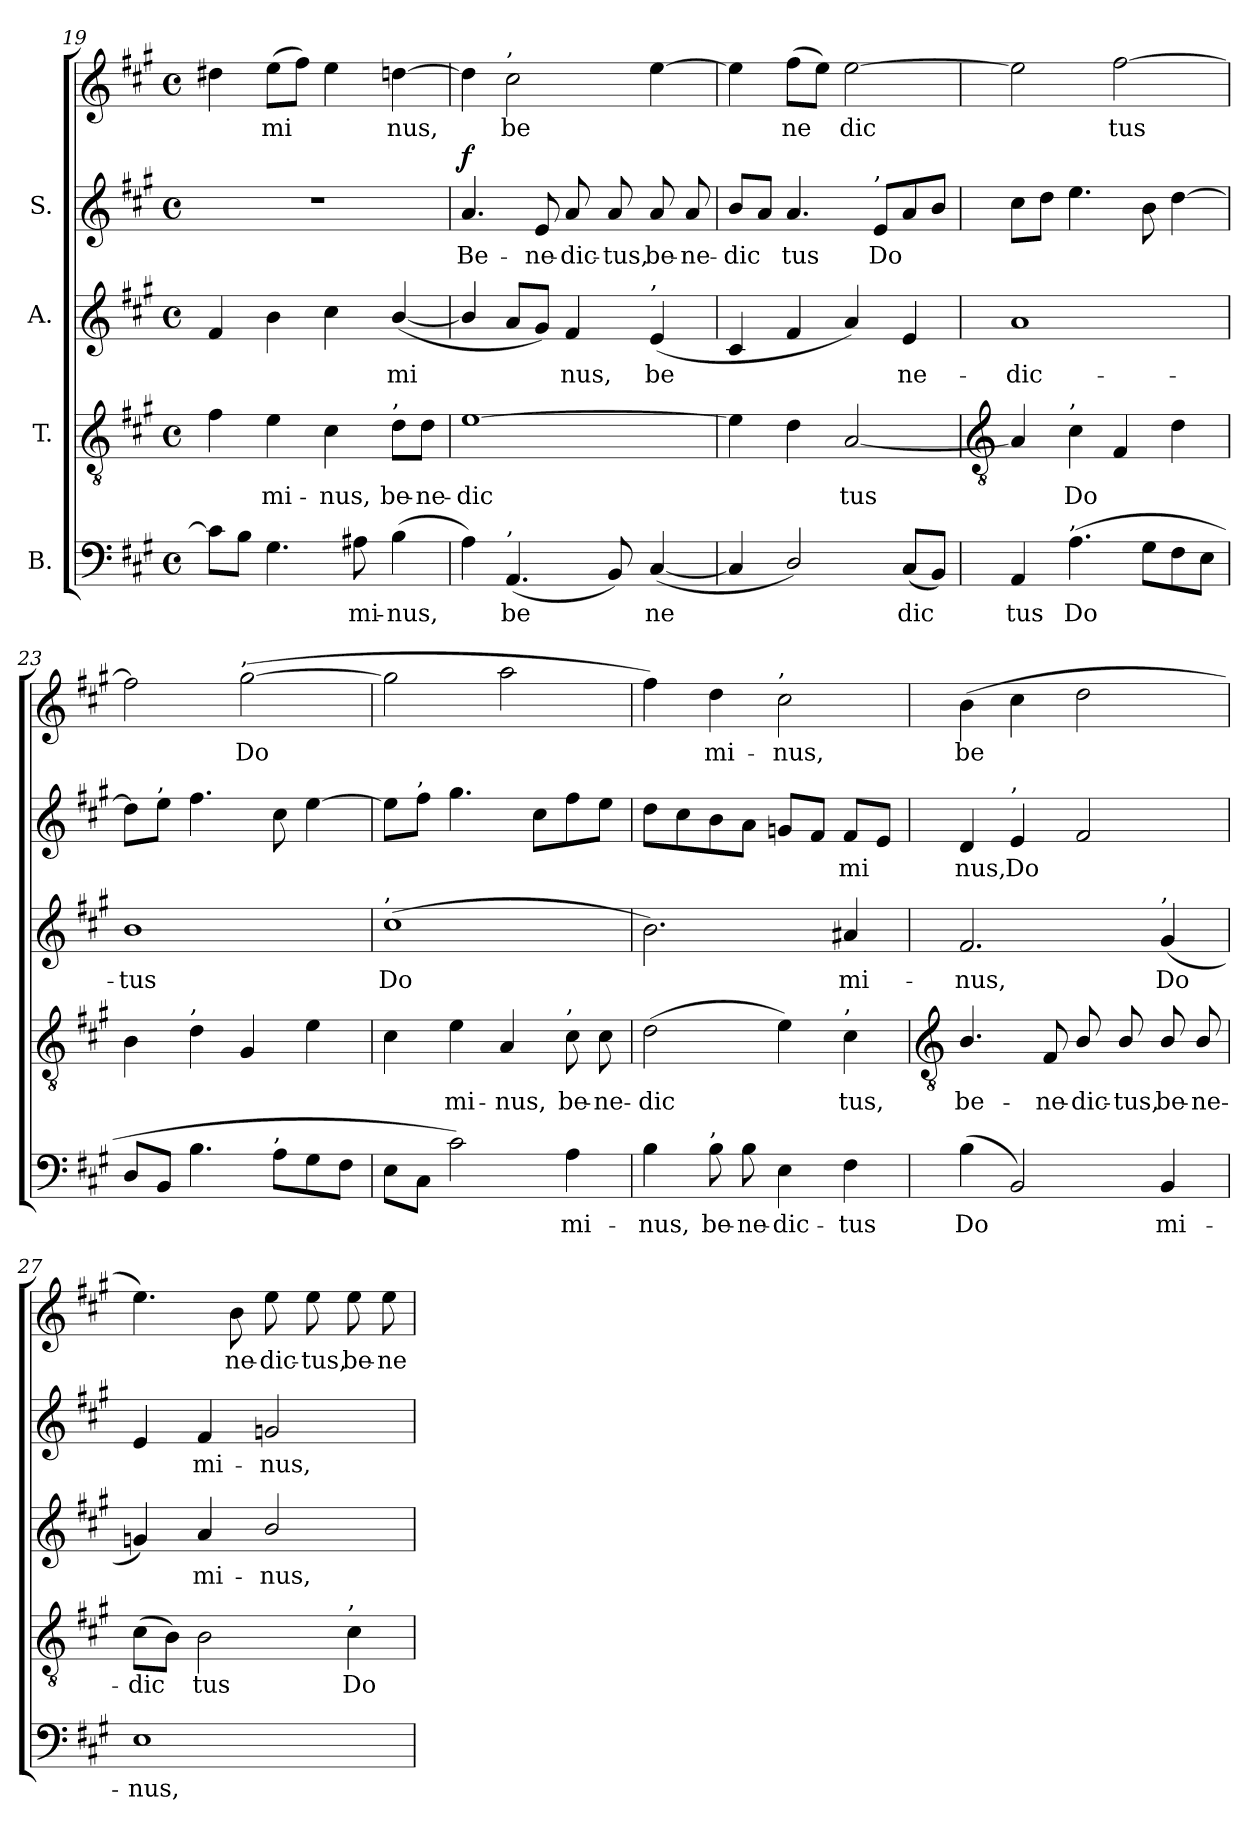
**kern	**text	**kern	**text	**kern	**text	**kern	**text	**kern	**text	**dynam
*part4	*part4	*part3	*part3	*part2	*part2	*part1	*part1	*part1	*part1	*part1
*staff5	*staff5	*staff4	*staff4	*staff3	*staff3	*staff2	*staff2	*staff1	*staff1	*staff1/2
*I"B.	*	*I"T.	*	*I"A.	*	*I"S.	*	*	*	*
!!LO:LB:g=z
*clefF4	*	*clefGv2	*	*clefG2	*	*clefG2	*	*clefG2	*	*
*k[f#c#g#]	*	*k[f#c#g#]	*	*k[f#c#g#]	*	*k[f#c#g#]	*	*k[f#c#g#]	*	*
*A:	*	*A:	*	*A:	*	*A:	*	*A:	*	*
*M4/4	*	*M4/4	*	*M4/4	*	*M4/4	*	*M4/4	*	*
*met(c)	*	*met(c)	*	*met(c)	*	*met(c)	*	*met(c)	*	*
=19	=19	=19	=19	=19	=19	=19	=19	=19	=19	=19
8c#L]	.	4f#	.	4f#	.	1r	.	4dd#X	.	.
8BJ	.	.	.	.	.	.	.	.	.	.
!	!	!	!LO:LY:b	!	!	!	!	!	!LO:LY:b	!
4.G#	.	4e	mi-	4b	.	.	.	(>8eeL	mi	.
.	.	.	.	.	.	.	.	8ff#J)	.	.
!	!	!	!LO:LY:b	!	!	!	!	!	!	!
.	.	4c#	-nus,	4cc#	.	.	.	4ee	.	.
!	!LO:LY:b	!	!	!	!	!	!	!	!	!
8A#X	mi-	.	.	.	.	.	.	.	.	.
!	!	!LO:TX:a:t=,	!	!	!	!	!	!	!	!
!	!LO:LY:b	!	!LO:LY:b	!	!LO:LY:b	!	!	!	!LO:LY:b	!
(>4B	-nus,	8dL	be-	(<[4b/	mi	.	.	[4ddn	nus,	.
!	!	!	!LO:LY:b	!	!	!	!	!	!	!
.	.	8dJ	-ne-	.	.	.	.	.	.	.
=20	=20	=20	=20	=20	=20	=20	=20	=20	=20	=20
!	!	!	!LO:LY:b	!	!	!	!LO:LY:b	!	!	!LO:DY:a=2
4A)	.	[1e	-dic	4b/]	.	4.a	Be-	4dd]	.	f
!	!	!	!	!	!	!	!	!LO:TX:a:t=,	!	!
!LO:TX:a:t=,	!	!	!	!	!	!	!	!	!	!
!	!LO:LY:b	!	!	!	!	!	!	!	!LO:LY:b	!
(<4.AA	be	.	.	8aL	.	.	.	2cc#	be	.
!	!	!	!	!	!	!	!LO:LY:b	!	!	!
.	.	.	.	8g#J)	.	8e	-ne-	.	.	.
!	!	!	!	!	!LO:LY:b	!	!LO:LY:b	!	!	!
.	.	.	.	4f#	nus,	8a	-dic-	.	.	.
!	!	!	!	!	!	!	!LO:LY:b	!	!	!
8BB)	.	.	.	.	.	8a	-tus,	.	.	.
!	!	!	!	!LO:TX:a:t=,	!	!	!	!	!	!
!	!LO:LY:b	!	!	!	!LO:LY:b	!	!LO:LY:b	!	!	!
(<[4C#	ne	.	.	(<4e	be	8a	be-	[4ee	.	.
!	!	!	!	!	!	!	!LO:LY:b	!	!	!
.	.	.	.	.	.	8a	-ne-	.	.	.
=21	=21	=21	=21	=21	=21	=21	=21	=21	=21	=21
!	!	!	!	!	!	!	!LO:LY:b	!	!	!
4C#]	.	4e]	.	4c#	.	8bL	dic	4ee]	.	.
.	.	.	.	.	.	8aJ	.	.	.	.
!	!	!	!	!	!	!	!LO:LY:b	!	!LO:LY:b	!
2D/)	.	4d	.	4f#	.	4.a	tus	(>8ff#L	-ne	.
.	.	.	.	.	.	.	.	8eeJ)	.	.
!	!	!	!LO:LY:b	!	!	!	!	!	!LO:LY:b	!
.	.	[2A	tus	4a)	.	.	.	[2ee	dic	.
!	!	!	!	!	!	!LO:TX:a:t=,	!	!	!	!
!	!	!	!	!	!	!	!LO:LY:b	!	!	!
.	.	.	.	.	.	8eL	Do	.	.	.
!	!LO:LY:b	!	!	!	!LO:LY:b	!	!	!	!	!
(<8C#L	dic	.	.	4e	ne-	8a	.	.	.	.
8BBJ)	.	.	.	.	.	8bJ	.	.	.	.
!!LO:LB:g=z
=22	=22	=22	=22	=22	=22	=22	=22	=22	=22	=22
*	*	*clefGv2	*	*	*	*	*	*	*	*
!	!LO:LY:b	!	!	!	!LO:LY:b	!	!	!	!	!
4AA	tus	4A]	.	1a	-dic-	8cc#L	.	2ee]	.	.
.	.	.	.	.	.	8ddJ	.	.	.	.
!	!	!LO:TX:a:t=,	!	!	!	!	!	!	!	!
!LO:TX:a:t=,	!	!	!	!	!	!	!	!	!	!
!	!LO:LY:b	!	!LO:LY:b	!	!	!	!	!	!	!
(>4.A	Do	4c#	Do	.	.	4.ee	.	.	.	.
!	!	!	!	!	!	!	!	!	!LO:LY:b	!
.	.	4F#	.	.	.	.	.	[2ff#	tus	.
8G#L	.	.	.	.	.	8b	.	.	.	.
8F#	.	4d	.	.	.	[4dd	.	.	.	.
8EJ	.	.	.	.	.	.	.	.	.	.
=23	=23	=23	=23	=23	=23	=23	=23	=23	=23	=23
!	!	!	!	!	!LO:LY:b	!	!	!	!	!
8DL	.	4B	.	1b	-tus	8ddL]	.	2ff#]	.	.
!	!	!	!	!	!	!LO:TX:a:t=,	!	!	!	!
8BBJ	.	.	.	.	.	8eeJ	.	.	.	.
!	!	!LO:TX:a:t=,	!	!	!	!	!	!	!	!
4.B	.	4d	.	.	.	4.ff#	.	.	.	.
!	!	!	!	!	!	!	!	!LO:TX:a:t=,	!	!
!	!	!	!	!	!	!	!	!	!LO:LY:b	!
.	.	4G#	.	.	.	.	.	(>[2gg#	Do	.
!LO:TX:a:t=,	!	!	!	!	!	!	!	!	!	!
8AL	.	.	.	.	.	8cc#	.	.	.	.
8G#	.	4e	.	.	.	[4ee	.	.	.	.
8F#J	.	.	.	.	.	.	.	.	.	.
=24	=24	=24	=24	=24	=24	=24	=24	=24	=24	=24
!	!	!	!	!LO:TX:a:t=,	!	!	!	!	!	!
!	!	!	!	!	!LO:LY:b	!	!	!	!	!
8EL	.	4c#	.	(>1cc#	Do	8eeL]	.	2gg#]	.	.
!	!	!	!	!	!	!LO:TX:a:t=,	!	!	!	!
8C#J	.	.	.	.	.	8ff#J	.	.	.	.
!	!	!	!LO:LY:b	!	!	!	!	!	!	!
2c#)	.	4e	mi-	.	.	4.gg#	.	.	.	.
!	!	!	!LO:LY:b	!	!	!	!	!	!	!
.	.	4A	-nus,	.	.	.	.	2aa	.	.
.	.	.	.	.	.	8cc#L	.	.	.	.
!	!	!LO:TX:a:t=,	!	!	!	!	!	!	!	!
!	!LO:LY:b	!	!LO:LY:b	!	!	!	!	!	!	!
4A	mi-	8c#	be-	.	.	8ff#	.	.	.	.
!	!	!	!LO:LY:b	!	!	!	!	!	!	!
.	.	8c#	-ne-	.	.	8eeJ	.	.	.	.
=25	=25	=25	=25	=25	=25	=25	=25	=25	=25	=25
!	!LO:LY:b	!	!LO:LY:b	!	!	!	!	!	!	!
4B	-nus,	(>2d	-dic	2.b)	.	8ddL	.	4ff#)	.	.
.	.	.	.	.	.	8cc#	.	.	.	.
!LO:TX:a:t=,	!	!	!	!	!	!	!	!	!	!
!	!LO:LY:b	!	!	!	!	!	!	!	!LO:LY:b	!
8B	be-	.	.	.	.	8b	.	4dd	mi-	.
!	!LO:LY:b	!	!	!	!	!	!	!	!	!
8B	-ne-	.	.	.	.	8aJ	.	.	.	.
!	!	!	!	!	!	!	!	!LO:TX:a:t=,	!	!
!	!LO:LY:b	!	!	!	!	!	!	!	!LO:LY:b	!
4E	-dic-	4e)	.	.	.	8gnL	.	2cc#	-nus,	.
.	.	.	.	.	.	8f#J	.	.	.	.
!	!	!LO:TX:a:t=,	!	!	!	!	!	!	!	!
!	!LO:LY:b	!	!LO:LY:b	!	!LO:LY:b	!	!LO:LY:b	!	!	!
4F#	-tus	4c#	tus,	4a#X	mi-	8f#L	mi	.	.	.
.	.	.	.	.	.	8eJ	.	.	.	.
!!LO:LB:g=z
=26	=26	=26	=26	=26	=26	=26	=26	=26	=26	=26
*	*	*clefGv2	*	*	*	*	*	*	*	*
!	!LO:LY:b	!	!LO:LY:b	!	!LO:LY:b	!	!LO:LY:b	!	!LO:LY:b	!
(>4B	Do	4.B/	be-	2.f#	-nus,	4d	nus,	(>4b	be	.
!	!	!	!	!	!	!LO:TX:a:t=,	!	!	!	!
!	!	!	!	!	!	!	!LO:LY:b	!	!	!
2BB)	.	.	.	.	.	4e	Do	4cc#	.	.
!	!	!	!LO:LY:b	!	!	!	!	!	!	!
.	.	8F#/	-ne-	.	.	.	.	.	.	.
!	!	!	!LO:LY:b	!	!	!	!	!	!	!
.	.	8B/	-dic-	.	.	2f#	.	2dd	.	.
!	!	!	!LO:LY:b	!	!	!	!	!	!	!
.	.	8B/	-tus,	.	.	.	.	.	.	.
!	!	!	!	!LO:TX:a:t=,	!	!	!	!	!	!
!	!LO:LY:b	!	!LO:LY:b	!	!LO:LY:b	!	!	!	!	!
4BB	mi-	8B/	be-	(<4g#	Do	.	.	.	.	.
!	!	!	!LO:LY:b	!	!	!	!	!	!	!
.	.	8B/	-ne-	.	.	.	.	.	.	.
=27	=27	=27	=27	=27	=27	=27	=27	=27	=27	=27
!	!LO:LY:b	!	!LO:LY:b	!	!	!	!	!	!	!
1E	-nus,	(>8c#L	-dic	4gn)	.	4e	.	4.ee)	.	.
.	.	8BJ)	.	.	.	.	.	.	.	.
!	!	!	!LO:LY:b	!	!LO:LY:b	!	!LO:LY:b	!	!	!
.	.	2B	tus	4a	mi-	4f#	-mi-	.	.	.
!	!	!	!	!	!	!	!	!	!LO:LY:b	!
.	.	.	.	.	.	.	.	8b	ne-	.
!	!	!	!	!	!LO:LY:b	!	!LO:LY:b	!	!LO:LY:b	!
.	.	.	.	2b/	-nus,	2gn	-nus,	8ee	-dic-	.
!	!	!	!	!	!	!	!	!	!LO:LY:b	!
.	.	.	.	.	.	.	.	8ee	-tus,	.
!	!	!LO:TX:a:t=,	!	!	!	!	!	!	!	!
!	!	!	!LO:LY:b	!	!	!	!	!	!LO:LY:b	!
.	.	4c#	Do	.	.	.	.	8ee	be-	.
!	!	!	!	!	!	!	!	!	!LO:LY:b	!
.	.	.	.	.	.	.	.	8ee	-ne-	.
=	=	=	=	=	=	=	=	=	=	=
*-	*-	*-	*-	*-	*-	*-	*-	*-	*-	*-
